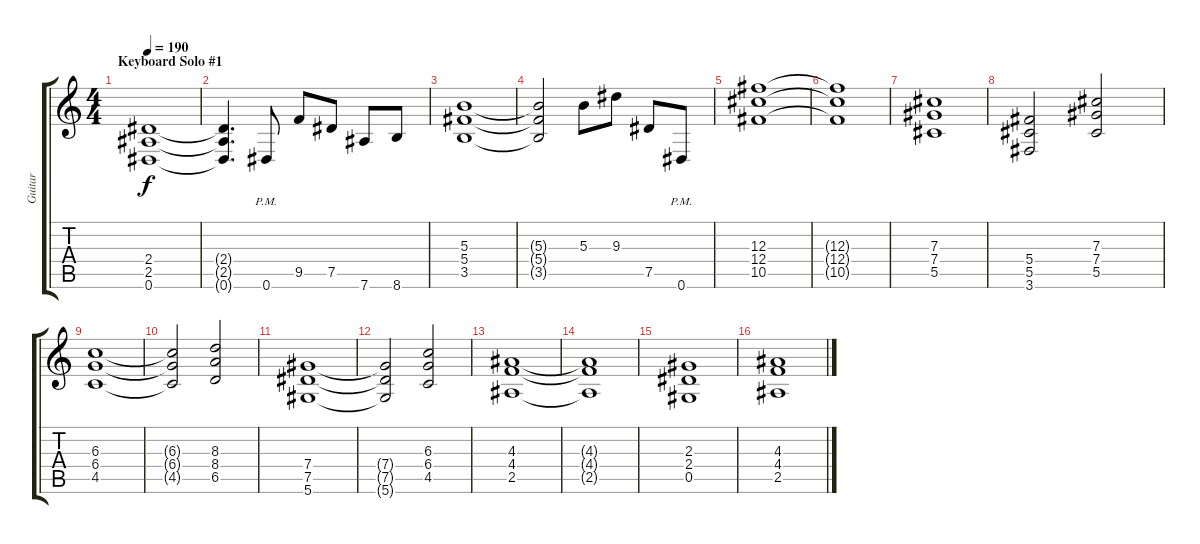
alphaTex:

\track ("Guitar" "Guitar") {instrument overdrivenguitar}
\staff {score tabs}
\tuning (Eb4 Bb3 Gb3 Db3 Ab2 Eb2) {hide}
\ts (4 4)
\section ("" "Keyboard Solo #1")
\tempo 190
\clef g2
\ks c
(2.4 2.5 0.6).1{dy f} |
(2.4{t} 2.5{t} 0.6{t}).4{d} 0.6{pm}.8 9.5.8 7.5.8 7.6.8 8.6.8 |
(5.3 5.4 3.5).1 |
(5.3{t} 5.4{t} 3.5{t}).2 5.3.8 9.3.8 7.5.8 0.6{pm}.8 |
(12.3 12.4 10.5).1 |
(12.3{t} 12.4{t} 10.5{t}).1 |
(7.3 7.4 5.5).1 |
(5.4 5.5 3.6).2 (7.3 7.4 5.5).2 |
(6.3 6.4 4.5).1 |
(6.3{t} 6.4{t} 4.5{t}).2 (8.3 8.4 6.5).2 |
(7.4 7.5 5.6).1 |
(7.4{t} 7.5{t} 5.6{t}).2 (6.3 6.4 4.5).2 |
(4.3 4.4 2.5).1 |
(4.3{t} 4.4{t} 2.5{t}).1 |
(2.3 2.4 0.5).1 |
(4.3 4.4 2.5).1
